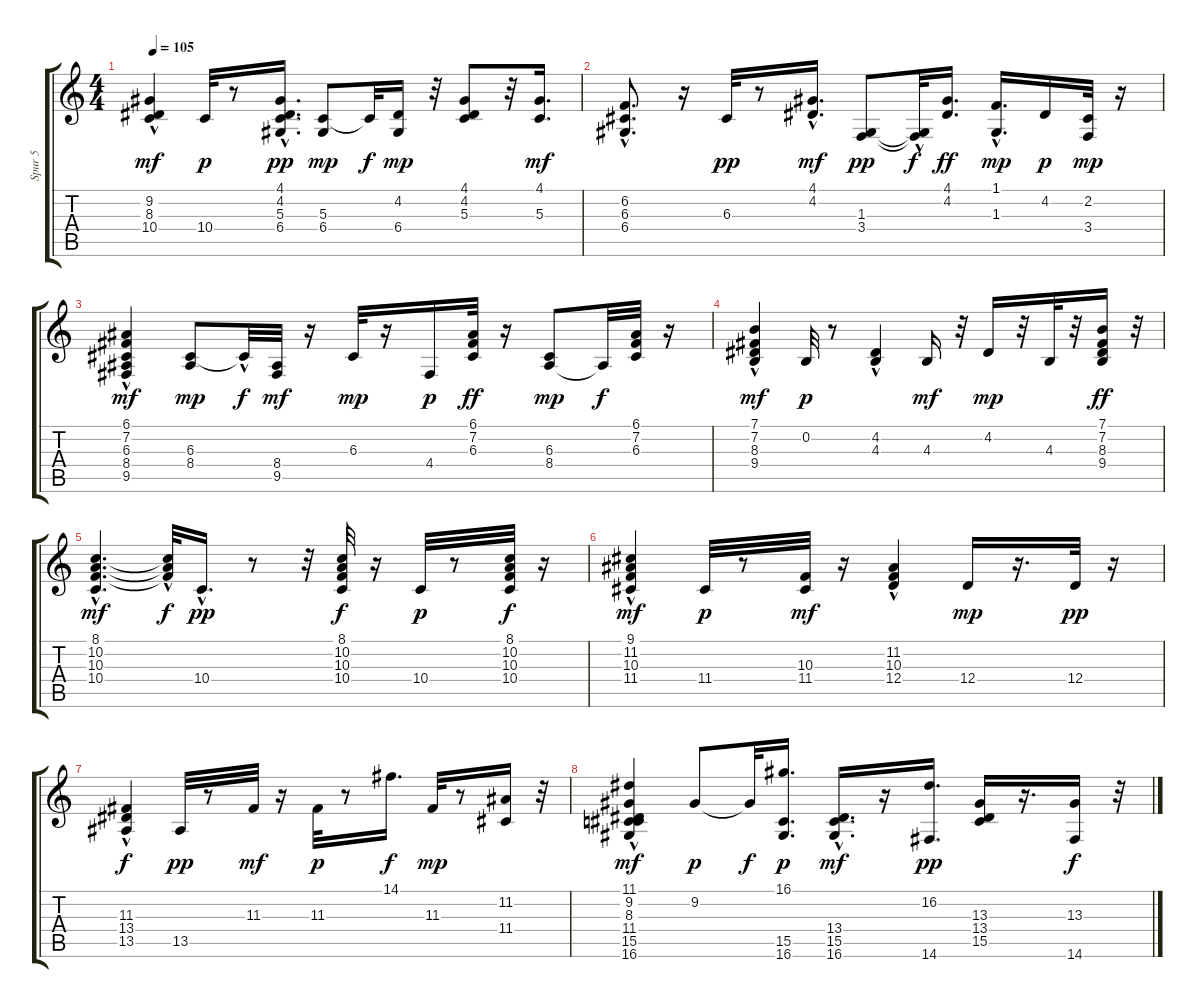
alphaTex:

\track ("Spur 5" "Spur 5") {instrument electricpiano1}
\staff {score tabs}
\tuning (E4 B3 G3 D3 A2 E2) {hide}
\ts (4 4)
\tempo 105
\clef g2
\ks c
(9.2{hac} 8.3{hac} 10.4{hac}).4{dy mf} 10.4.32{dy p} r.8 (4.1 4.2{hac} 5.3 6.4).16{d dy pp} (5.3 6.4).8{dy mp} 5.3{t}.32{dy f} (4.2 6.4).16{dy mp} r.32 (4.1 4.2 5.3).8 r.32 (4.1 5.3).16{d dy mf} |
(6.2 6.3 6.4{hac}).8{d} r.16 6.3.32{dy pp} r.8 (4.1{hac} 4.2{hac}).16{d dy mf} (1.3 3.4).8{dy pp} (1.3{t} 3.4{hac t}).32{dy f} (4.1 4.2).16{d dy ff} (1.1{hac} 1.3).16{d dy mp} 4.2.16{dy p} (2.2 3.4).32{dy mp} r.16 |
(6.1 7.2{hac} 6.3{hac} 8.4 9.5{hac}).4{dy mf} (6.3 8.4).8{dy mp} 6.3{hac t}.32{dy f} (8.4 9.5).32{dy mf} r.16 6.3.32{dy mp} r.16 4.4.16{dy p} (6.1 7.2 6.3).32{dy ff} r.16 (6.3 8.4).8{dy mp} 8.4{t}.32{dy f} (6.1 7.2 6.3).32 r.16 |
(7.1{hac} 7.2{hac} 8.3 9.4{hac}).4{dy mf} 0.2.32{dy p} r.8 (4.2 4.3{hac}).4 4.3.16{dy mf} r.32 4.2.16{dy mp} r.32 4.3.32 r.32 (7.1 7.2 8.3 9.4).16{dy ff} r.32 |
(8.1{hac} 10.2{hac} 10.3{hac} 10.4).4{d dy mf} (8.1{t} 10.2{hac t} 10.3{t}).32{dy f} 10.4{hac}.16{d dy pp} r.8 r.32 (8.1 10.2 10.3 10.4).32{dy f} r.16 10.4.32{dy p} r.8 (8.1 10.2 10.3 10.4).32{dy f} r.16 |
(9.1{hac} 11.2{hac} 10.3{hac} 11.4).4{dy mf} 11.4.32{dy p} r.8 (10.3 11.4).32{dy mf} r.16 (11.2{hac} 10.3 12.4{hac}).4 12.4.16{dy mp} r.16{d} 12.4.32{dy pp} r.16 |
(11.3 13.4{hac} 13.5{hac}).4{dy f} 13.5.32{dy pp} r.8 11.3.32{dy mf} r.16 11.3.32{dy p} r.8 14.1.16{d dy f} 11.3.32{dy mp} r.8 (11.2 11.4).16 r.32 |
(11.1 9.2{hac} 8.3 11.4 15.5 16.6).4{dy mf} 9.2.8{dy p} 9.2{t}.32{dy f} (16.1 15.5 16.6).16{d dy p} (13.4 15.5 16.6{hac}).16{d dy mf} r.16 (16.2 14.6).16{d dy pp} (13.3 13.4 15.5).16 r.16{d} (13.3 14.6).16{dy f} r.32
